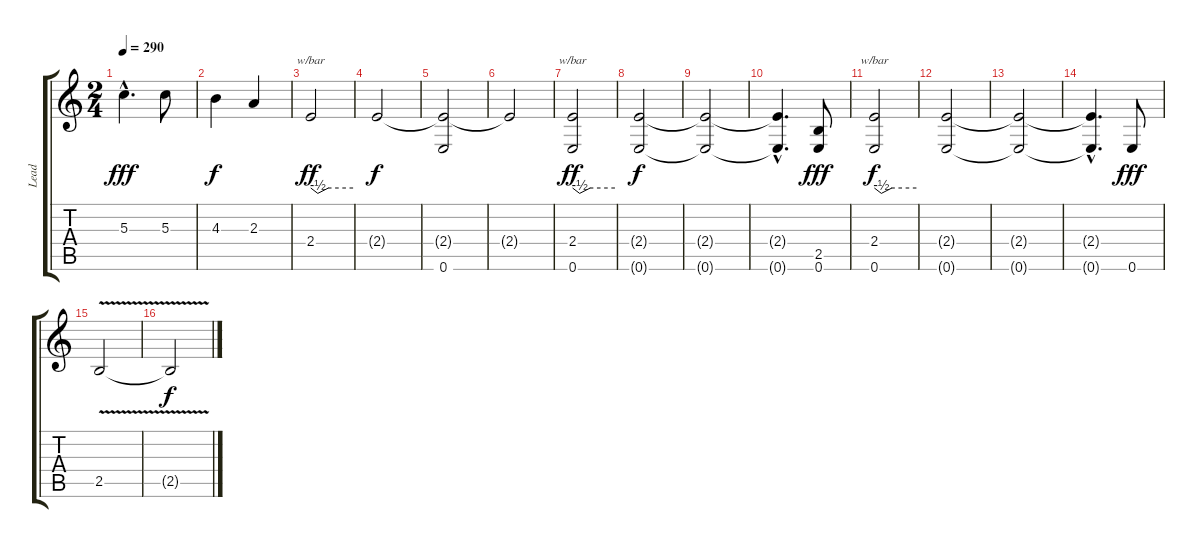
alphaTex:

\track ("Lead" "Lead") {instrument electricguitarclean}
\staff {score tabs}
\tuning (E4 B3 G3 D3 A2 E2) {hide}
\ts (2 4)
\tempo 290
\clef g2
\ks c
5.3{hac}.4{d dy fff} 5.3.8 |
4.3.4{dy f} 2.3.4 |
2.4.2{tbe (custom default 0 0 10 -2 25 0 60 0) dy ff} |
2.4{t}.2{dy f} |
(2.4{t} 0.6).2 |
2.4{t}.2 |
(2.4 0.6).2{tbe (custom default 0 0 10 -2 25 0 60 0) dy ff} |
(2.4{t} 0.6{t}).2{dy f} |
(2.4{t} 0.6{t}).2 |
(2.4{hac t} 0.6{hac t}).4{d} (2.5 0.6).8{dy fff} |
(2.4 0.6).2{tbe (custom default 0 0 10 -2 25 0 60 0) dy f} |
(2.4{t} 0.6{t}).2 |
(2.4{t} 0.6{t}).2 |
(2.4{hac t} 0.6{hac t}).4{d} 0.6.8{dy fff} |
2.5{v}.2 |
2.5{t}.2{dy f volume 13 balance 16 instrument acousticguitarsteel}
